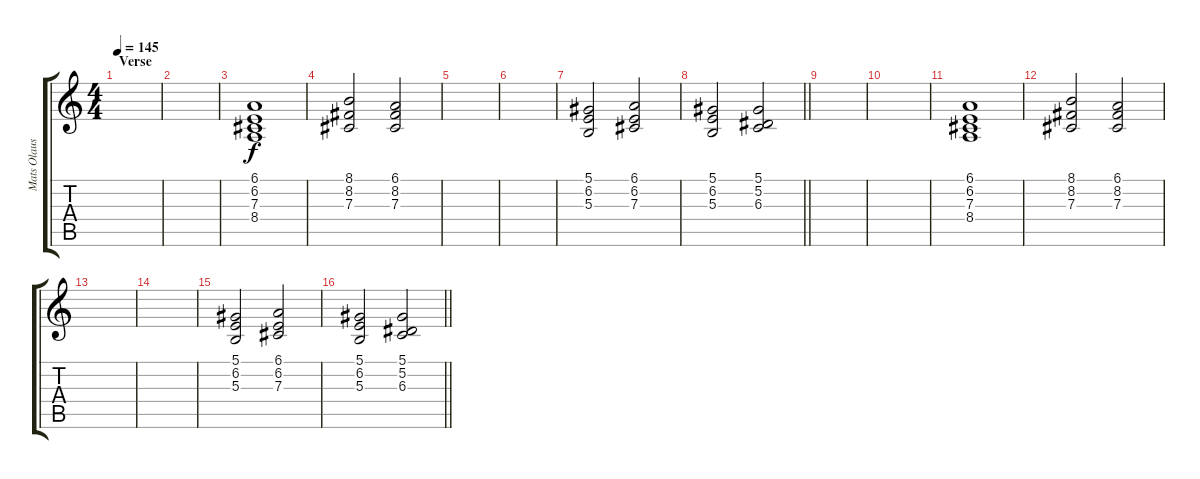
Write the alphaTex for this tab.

\track ("Mats Olausson" "Mats Olaus") {instrument churchorgan}
\staff {score tabs}
\tuning (Eb4 Bb3 Gb3 Db3 Ab2 Eb2) {hide}
\ts (4 4)
\section ("" "Verse")
\tempo 145
\clef g2
\ks c
|
|
(6.1 6.2 7.3 8.4).1 |
(8.1 8.2 7.3).2 (6.1 8.2 7.3).2 |
|
|
(5.1 6.2 5.3).2 (6.1 6.2 7.3).2 |
\barLineRight lightlight
(5.1 6.2 5.3).2 (5.1 5.2 6.3).2 |
|
|
(6.1 6.2 7.3 8.4).1 |
(8.1 8.2 7.3).2 (6.1 8.2 7.3).2 |
|
|
(5.1 6.2 5.3).2 (6.1 6.2 7.3).2 |
\barLineRight lightlight
(5.1 6.2 5.3).2 (5.1 5.2 6.3).2
